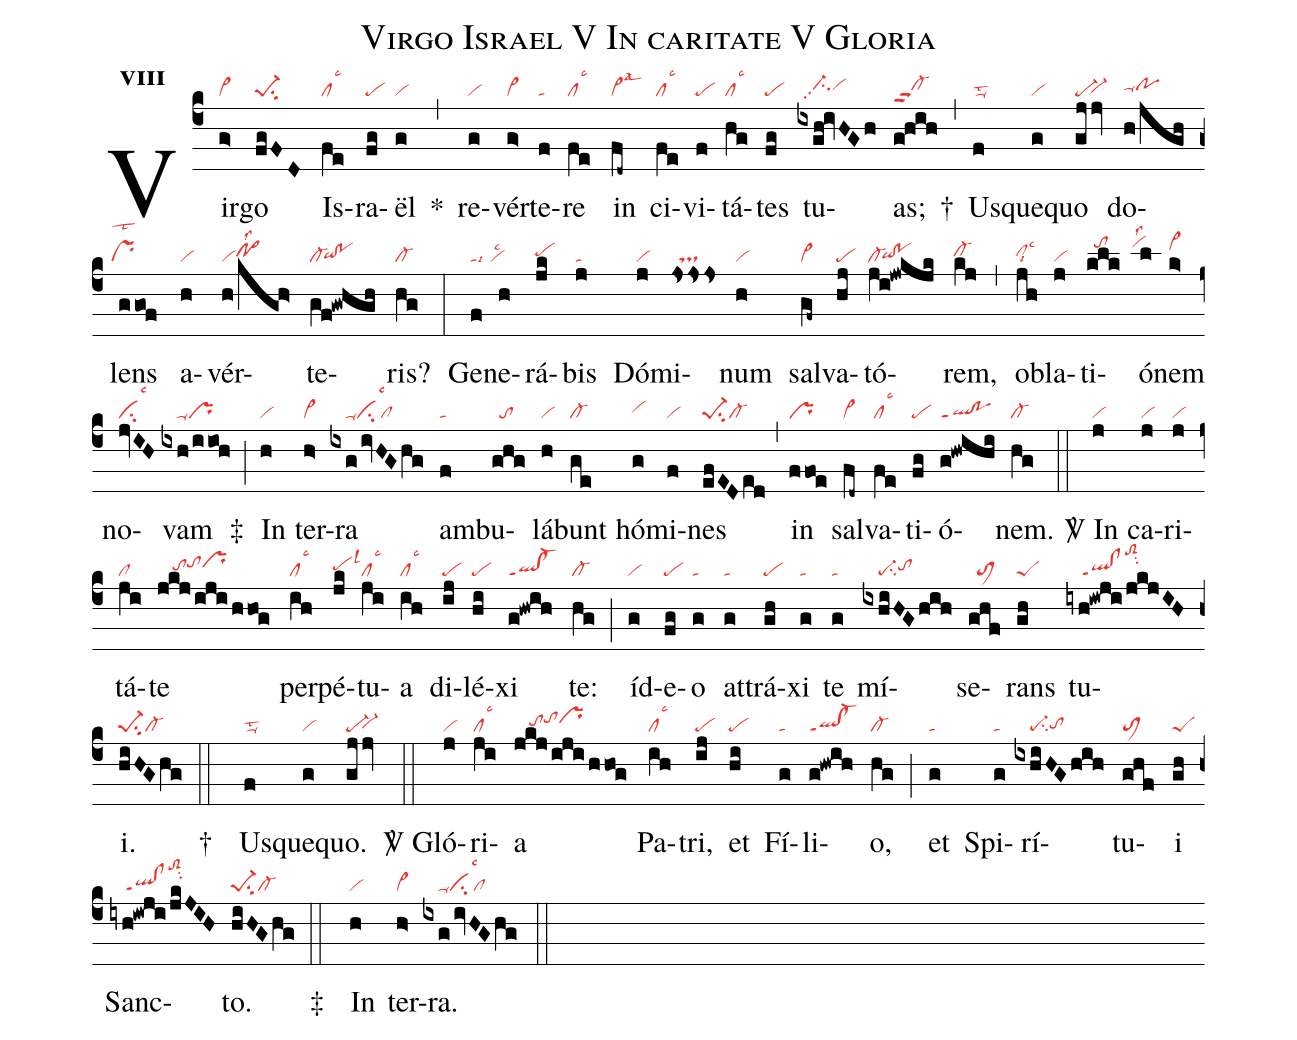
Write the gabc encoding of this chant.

name:Virgo Israel V In caritate V Gloria;
office-part:re;
mode:8;
nabc-lines:1;
%%
initial-style: 1;
name: Virgo Israel;
mode: 8;
office-part: Responsorium;
annotation: Resp.;
annotation: viii;
nabc-lines: 1;
%%
(c4) Vir(g>|vi>)go(fgFD|pe-1su2) Is(fe|cllsc3)ra(fg|pe)ël(g|vi) *(,) re(g|vi)vér(g>|vi>)te(f|ta)re(fe|cllsc3) in(fd~|vi>lsal3) ci(fe|cllsc3)vi(f|pe)tá(hg|cllsc3)tes(fg|pe) tu(ixgh!ivHGh|////ci-hhpp2vihh)as;(g!hih|cl-hhppu2) †(,) Us(f|ta-lst2)que(g|vi)quo(gjjv|pe-``vi-hg) do(h/jgh|ta-hhpohh)lens(ggof|``prlst2) a(h|vi)vér(h/kgh>|vipo>hhlss2)te(gf!gwhgh|cl-`qihg!pohg)ris?(hg|cl-) (:) Ge(f|talsi3)ne(h|``vilsc2)rá(jk|pehh)bis(j|ta) Dó(j|vi)mi(jsss|//ts)num(h|vi) sal(gf~|vi>)va(hj|pe)tó(ji!jwkjk|cl-`qihg!pohg)rem,(kj|cl-hh) (,) ob(jh|clhhlsc3lsi8)la(j|vi)ti(klk|//tohk)ó(l|``vihklss2)nem(k>|vi>hj) no(jvIH|cilsc3)vam(ixh/iioh|////ta-pr) ‡(;) In(h|vi) ter(h>|vi>)ra(ixg/ivHGhg|////ta-cilsc3`cl) am(f|ta)bu(ghg|//to)lá(h|vi)bunt(ge|cl-) hó(g|vihh)mi(f|vi)nes(efEDed|pe-1su2cl-) (,) in(ffoe|pr) sal(fd~|vi>)va(fe|cllsc3)ti(fg|pe)ó(g!hwihi|ql!poppt1)nem.(hg|cl-) (::)

<sp>V/</sp> In(j|vi) ca(j|vi)ri(j|vi)tá(ji|cl)te(jkj/iji/hhog|////tohhtohiprhi) per(ih|cllsc3)pé(jk|pehhlsl3)tu(ji|cllsc3)a(ih|cllsc3) di(ij|pe)lé(hi|pe)xi(g!hwih|ql!cl-ppt1) te:(hg|cl-) (;) íd(g|vi)e(fg|pe)o(g|ta) at(g|ta)trá(gh|pe)xi(g|ta) te(g|ta) mí(ixhiHGhih|////pe-su2tohh)se(ghf|//toM1)rans(gh|peS) tu(iyh!iwji/jkjIH|////ql!clppt1toS2hmsu2)i.(hiHGhg|pe-1su2cl-) (::)
†() Us(f|ta-lst2)que(g|vi)quo.(gjjv|pe-``vi-hg) (::)

<sp>V/</sp> Gló(j|vi)ri(ji|cllsc3)a(jkj/iji/hhog|////tohhtohiprhi) Pa(ih|cllsc3)tri,(ij|pe) et(hi|pe) Fí(g|ta)li(g!hwih|ql!cl-ppt1)o,(hg|cl-) (;) et(g|ta) Spi(g|ta)rí(ixhiHG/hih|////pe-su2tohg)tu(ghf|toM1)i(gh|peS) Sanc(iyh!iwji/jkJIH|////ql!clppt1toS2hmsu2)to.(hiHGhg|pe-1su2cl-) (::)
‡() In(h|vi) ter(h>|vi>)ra.(ixg/ivHGhg|////ta-cilsc3`cl) (::)
